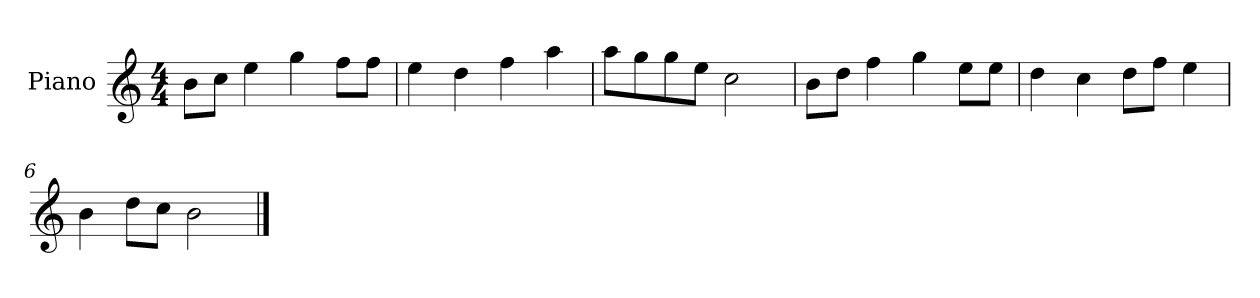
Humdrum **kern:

**kern
*part1
*staff1
*I"Piano
*I'P-no
*clefG2
*k[]
*M4/4
*MM90
=1
8b\L
8cc\J
4ee\
4gg\
8ff\L
8ff\J
=2
4ee\
4dd\
4ff\
4aa\
=3
8aa\L
8gg\
8gg\
8ee\J
2cc\
=4
8b\L
8dd\J
4ff\
4gg\
8ee\L
8ee\J
=5
4dd\
4cc\
8dd\L
8ff\J
4ee\
=6
4b\
8dd\L
8cc\J
2b\
==
*-
